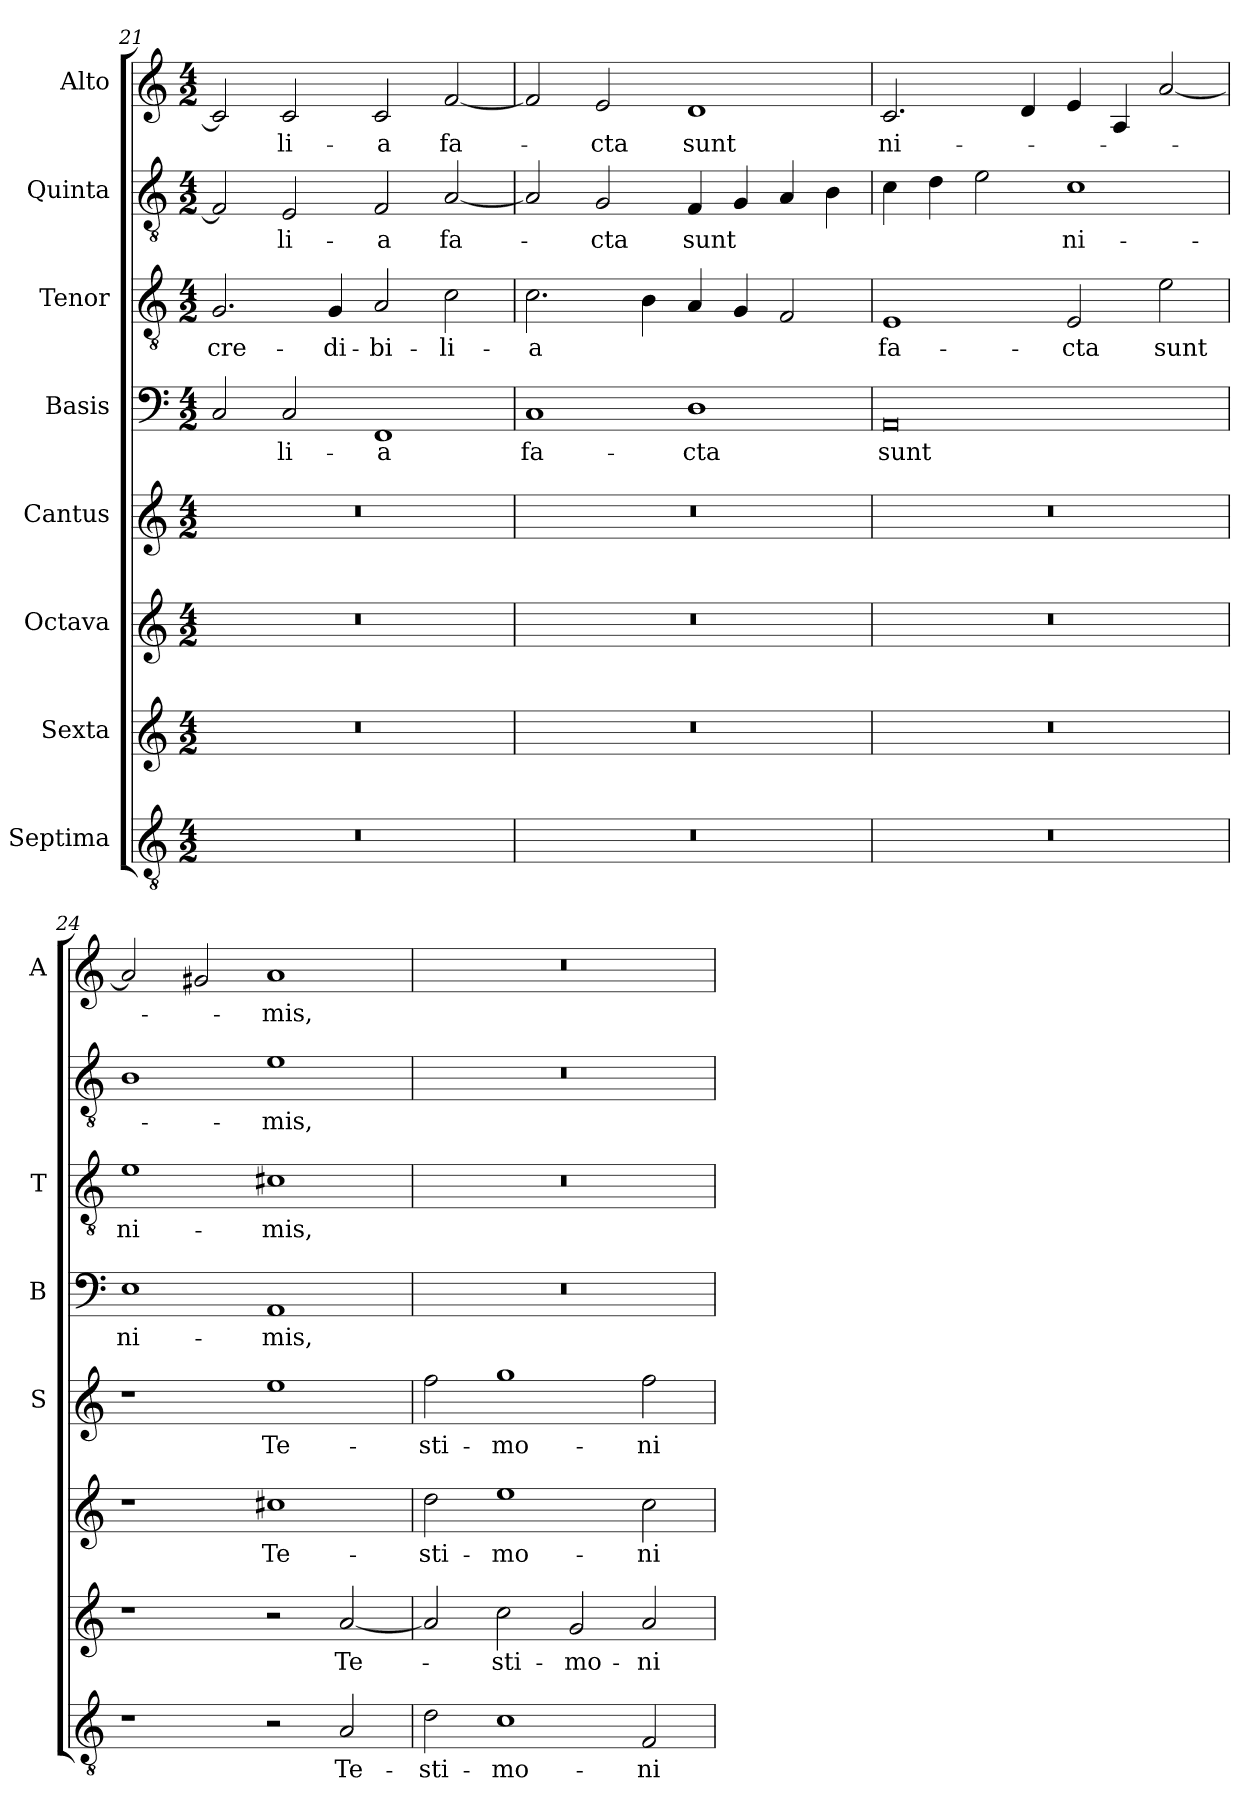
**kern	**text	**kern	**text	**kern	**text	**kern	**text	**kern	**text	**kern	**text	**kern	**text	**kern	**text
*part8	*part8	*part7	*part7	*part6	*part6	*part5	*part5	*part4	*part4	*part3	*part3	*part2	*part2	*part1	*part1
*staff8	*staff8	*staff7	*staff7	*staff6	*staff6	*staff5	*staff5	*staff4	*staff4	*staff3	*staff3	*staff2	*staff2	*staff1	*staff1
*I"Septima	*	*I"Sexta	*	*I"Octava	*	*I"Cantus	*	*I"Basis	*	*I"Tenor	*	*I"Quinta	*	*I"Alto	*
*	*	*	*	*	*	*I'S	*	*I'B	*	*I'T	*	*	*	*I'A	*
*clefGv2	*	*clefG2	*	*clefG2	*	*clefG2	*	*clefF4	*	*clefGv2	*	*clefGv2	*	*clefG2	*
*k[]	*	*k[]	*	*k[]	*	*k[]	*	*k[]	*	*k[]	*	*k[]	*	*k[]	*
*C:	*	*C:	*	*C:	*	*C:	*	*C:	*	*C:	*	*C:	*	*C:	*
*M4/2	*	*M4/2	*	*M4/2	*	*M4/2	*	*M4/2	*	*M4/2	*	*M4/2	*	*M4/2	*
=21	=21	=21	=21	=21	=21	=21	=21	=21	=21	=21	=21	=21	=21	=21	=21
!	!	!	!	!	!	!	!	!	!	!	!LO:LY:b	!	!	!	!
0r	.	0r	.	0r	.	0r	.	2C/	.	2.G/	cre-	2F/]	.	2c/]	.
!	!	!	!	!	!	!	!	!	!LO:LY:b	!	!	!	!LO:LY:b	!	!LO:LY:b
.	.	.	.	.	.	.	.	2C/	-li-	.	.	2E/	-li-	2c/	-li-
!	!	!	!	!	!	!	!	!	!	!	!LO:LY:b	!	!	!	!
.	.	.	.	.	.	.	.	.	.	4G/	-di-	.	.	.	.
!	!	!	!	!	!	!	!	!	!LO:LY:b	!	!LO:LY:b	!	!LO:LY:b	!	!LO:LY:b
.	.	.	.	.	.	.	.	1FF	-a	2A/	-bi-	2F/	-a	2c/	-a
!	!	!	!	!	!	!	!	!	!	!	!LO:LY:b	!	!LO:LY:b	!	!LO:LY:b
.	.	.	.	.	.	.	.	.	.	2c\	-li-	[2A/	fa-	[2f/	fa-
=22	=22	=22	=22	=22	=22	=22	=22	=22	=22	=22	=22	=22	=22	=22	=22
!	!	!	!	!	!	!	!	!	!LO:LY:b	!	!LO:LY:b	!	!	!	!
0r	.	0r	.	0r	.	0r	.	1C	fa-	2.c\	-a	2A/]	.	2f/]	.
!	!	!	!	!	!	!	!	!	!	!	!	!	!LO:LY:b	!	!LO:LY:b
.	.	.	.	.	.	.	.	.	.	.	.	2G/	-cta	2e/	-cta
.	.	.	.	.	.	.	.	.	.	4B\	.	.	.	.	.
!	!	!	!	!	!	!	!	!	!LO:LY:b	!	!	!	!LO:LY:b	!	!LO:LY:b
.	.	.	.	.	.	.	.	1D	-cta	4A/	.	4F/	sunt	1d	sunt
.	.	.	.	.	.	.	.	.	.	4G/	.	4G/	.	.	.
.	.	.	.	.	.	.	.	.	.	2F/	.	4A/	.	.	.
.	.	.	.	.	.	.	.	.	.	.	.	4B\	.	.	.
!!LO:LB:g=z
=23	=23	=23	=23	=23	=23	=23	=23	=23	=23	=23	=23	=23	=23	=23	=23
!	!	!	!	!	!	!	!	!	!LO:LY:b	!	!LO:LY:b	!	!	!	!LO:LY:b
0r	.	0r	.	0r	.	0r	.	0AA	sunt	1E	fa-	4c\	.	2.c/	ni-
.	.	.	.	.	.	.	.	.	.	.	.	4d\	.	.	.
.	.	.	.	.	.	.	.	.	.	.	.	2e\	.	.	.
.	.	.	.	.	.	.	.	.	.	.	.	.	.	4d/	.
!	!	!	!	!	!	!	!	!	!	!	!LO:LY:b	!	!LO:LY:b	!	!
.	.	.	.	.	.	.	.	.	.	2E/	-cta	1c	ni-	4e/	.
.	.	.	.	.	.	.	.	.	.	.	.	.	.	4A/	.
!	!	!	!	!	!	!	!	!	!	!	!LO:LY:b	!	!	!	!
.	.	.	.	.	.	.	.	.	.	2e\	sunt	.	.	[2a/	.
=24	=24	=24	=24	=24	=24	=24	=24	=24	=24	=24	=24	=24	=24	=24	=24
!	!	!	!	!	!	!	!	!	!LO:LY:b	!	!LO:LY:b	!	!	!	!
1r	.	1r	.	1r	.	1r	.	1E	ni-	1e	ni-	1B	.	2a/]	.
.	.	.	.	.	.	.	.	.	.	.	.	.	.	2g#X/	.
!	!	!	!	!	!LO:LY:b	!	!LO:LY:b	!	!LO:LY:b	!	!LO:LY:b	!	!LO:LY:b	!	!LO:LY:b
2r	.	2r	.	1cc#X	Te-	1ee	Te-	1AA	-mis,	1c#X	-mis,	1e	-mis,	1a	-mis,
!	!LO:LY:b	!	!LO:LY:b	!	!	!	!	!	!	!	!	!	!	!	!
2A/	Te-	[2a/	Te-	.	.	.	.	.	.	.	.	.	.	.	.
=25	=25	=25	=25	=25	=25	=25	=25	=25	=25	=25	=25	=25	=25	=25	=25
!	!LO:LY:b	!	!	!	!LO:LY:b	!	!LO:LY:b	!	!	!	!	!	!	!	!
2d\	-sti-	2a/]	.	2dd\	-sti-	2ff\	-sti-	0r	.	0r	.	0r	.	0r	.
!	!LO:LY:b	!	!LO:LY:b	!	!LO:LY:b	!	!LO:LY:b	!	!	!	!	!	!	!	!
1c	-mo-	2cc\	-sti-	1ee	-mo-	1gg	-mo-	.	.	.	.	.	.	.	.
!	!	!	!LO:LY:b	!	!	!	!	!	!	!	!	!	!	!	!
.	.	2g/	-mo-	.	.	.	.	.	.	.	.	.	.	.	.
!	!LO:LY:b	!	!LO:LY:b	!	!LO:LY:b	!	!LO:LY:b	!	!	!	!	!	!	!	!
2F/	-ni-	2a/	-ni-	2cc\	-ni-	2ff\	-ni-	.	.	.	.	.	.	.	.
=	=	=	=	=	=	=	=	=	=	=	=	=	=	=	=
*-	*-	*-	*-	*-	*-	*-	*-	*-	*-	*-	*-	*-	*-	*-	*-
